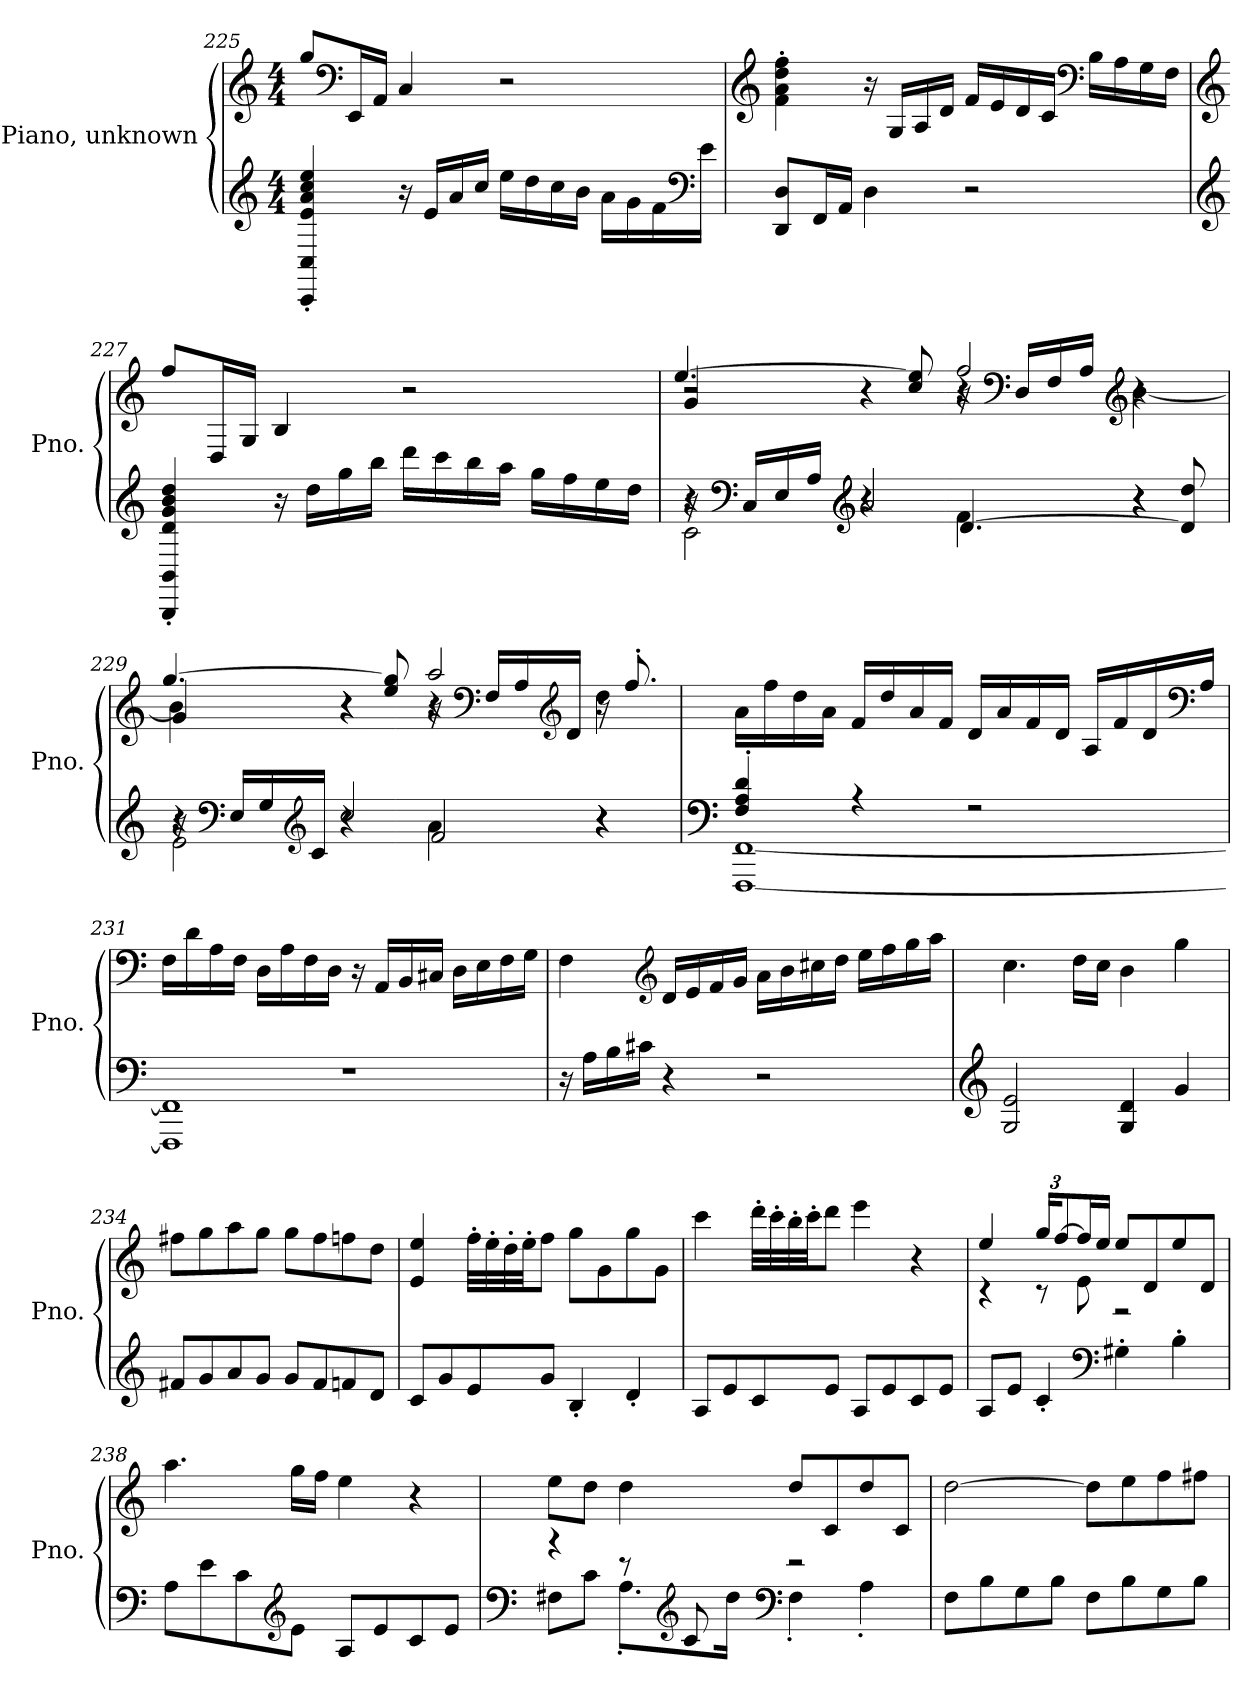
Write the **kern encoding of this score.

**kern	**kern
*part1	*part1
*staff2	*staff1
*I"Piano, unknown	*
*I'Pno.	*
!!LO:LB:g=z
*clefG2	*clefG2
*k[]	*k[]
*M4/4	*M4/4
=225	=225
4CC/' 4C/' 4e/' 4a/' 4cc/' 4ee/'	8gg/L
*	*clefF4
.	16EE/L
.	16AA/JJ
16r	4C/
16e/LL	.
16a/	.
16cc/JJ	.
16ee\LL	2r
16dd\	.
16cc\	.
16b\JJ	.
16a\LL	.
16g\	.
16f\	.
*clefF4	*
16e\JJ	.
=226	=226
*	*clefG2
8DD/ 8D/L	4f\' 4a\' 4dd\' 4ff\'
16FF/L	.
16AA/JJ	.
4D\	16r
.	16G/LL
.	16A/
.	16d/JJ
2r	16f/LL
.	16e/
.	16d/
.	16c/JJ
*	*clefF4
.	16B\LL
.	16A\
.	16G\
.	16F\JJ
!!LO:LB:g=z
=227	=227
*clefG2	*clefG2
4BBB/' 4BB/' 4d/' 4g/' 4b/' 4dd/'	8ff/L
.	16D/L
.	16G/JJ
16r	4B/
16dd\LL	.
16gg\	.
16bb\JJ	.
16ddd\LL	2r
16ccc\	.
16bb\	.
16aa\JJ	.
16gg\LL	.
16ff\	.
16ee\	.
16dd\JJ	.
=228	=228
*^	*^
*	*^	*	*^
4r	2c\	16r	4g/	2r	[4.ee/
*clefF4	*	*	*	*	*
.	.	16C/LL	.	.	.
.	.	16E/	.	.	.
.	.	16A/JJ	.	.	.
*clefG2	*	*	*	*	*
2a/	.	4r	4r	.	.
.	.	.	.	.	8cc/ 8ee/]
.	4f\	[4.d/	2ff/	4r	16r
*	*	*	*clefF4	*	*
.	.	.	.	.	16D/LL
.	.	.	.	.	16F/
.	.	.	.	.	16A/JJ
*	*	*	*clefG2	*	*
4r	4r	.	.	[4b\	4r
.	.	8d/] 8dd/	.	.	.
!!LO:LB:g=z	!!	!!
=229	=229	=229	=229	=229	=229
4r	2e\	16r	4g/	4b\]	[4.gg/
*clefF4	*	*	*	*	*
.	.	16E/LL	.	.	.
.	.	16G/	.	.	.
*clefG2	*	*	*	*	*
.	.	16c/JJ	.	.	.
2cc/	.	4r	4r	4r	.
.	.	.	.	.	8ee/ 8gg/]
.	4a\	2f/	2aa/	4r	16r
*	*	*	*clefF4	*	*
.	.	.	.	.	16F/LL
.	.	.	.	.	16A/
*	*	*	*clefG2	*	*
.	.	.	.	.	16d/JJ
4r	4r	.	.	4dd\	16r
.	.	.	.	.	8.ff'/
*v	*v	*v	*	*	*
*	*v	*v	*v
=230	=230
*clefF4	*
*^	*
4F/' 4A/' 4d/'	[1FFF [1FF	16a\LL
.	.	16ff\
.	.	16dd\
.	.	16a\JJ
4r	.	16f/LL
.	.	16dd/
.	.	16a/
.	.	16f/JJ
2r	.	16d/LL
.	.	16a/
.	.	16f/
.	.	16d/JJ
.	.	16A/LL
.	.	16f/
.	.	16d/
*	*	*clefF4
.	.	16A/JJ
!!LO:LB:g=z
=231	=231	=231
1r	1FFF] 1FF]	16F\LL
.	.	16d\
.	.	16A\
.	.	16F\JJ
.	.	16D\LL
.	.	16A\
.	.	16F\
.	.	16D\JJ
.	.	16r
.	.	16AA/LL
.	.	16BB/
.	.	16C#X/JJ
.	.	16D\LL
.	.	16E\
.	.	16F\
.	.	16G\JJ
*v	*v	*
=232	=232
16r	4F\
16A\LL	.
16B\	.
16c#X\JJ	.
*	*clefG2
4r	16d/LL
.	16e/
.	16f/
.	16g/JJ
2r	16a\LL
.	16b\
.	16cc#X\
.	16dd\JJ
.	16ee\LL
.	16ff\
.	16gg\
.	16aa\JJ
=233	=233
*clefG2	*
2G/ 2e/	4.cc\
.	16dd\LL
.	16cc\JJ
4G/ 4d/	4b\
4g/	4gg\
!!LO:PB:g=z
=234	=234
8f#X/L	8ff#X\L
8g/	8gg\
8a/	8aa\
8g/J	8gg\J
8g/L	8gg\L
8f#/	8ff#\
8fn/	8ffn\
8d/J	8dd\J
=235	=235
8c/L	4e/ 4ee/
8g/	.
8e/	32ff'\LLL
.	32ee'\
.	32dd'\
.	32ee'\JJ
8g/J	8ff\J
4B'/	8gg\L
.	8g\
4d'/	8gg\
.	8g\J
=236	=236
8A/L	4ccc\
8e/	.
8c/	32ddd'\LLL
.	32ccc'\
.	32bb'\
.	32ccc'\JJ
8e/J	8ddd\J
8A/L	4eee\
8e/	.
8c/	4r
8e/J	.
!!LO:LB:g=z
=237	=237
*	*^
8A/L	4ee/	4r
8e/J	.	.
*	*Xbrackettup	*
4c'/	24gg/KL	8r
.	[12ff/	.
.	16ff/L]	8e\
.	16ee/JJ	.
*clefF4	*	*
4G#X'\	8ee/L	2r
.	8d/	.
4B'\	8ee/	.
.	8d/J	.
*	*v	*v
=238	=238
8A\L	4.aa\
8e\	.
8c\	.
*clefG2	*
8e\J	16gg\LL
.	16ff\JJ
8A/L	4ee\
8e/	.
8c/	4r
8e/J	.
=239	=239
*clefF4	*
*^	*
4r	8F#X\L	8ee\L
.	8c\J	8dd\J
8r	8.A'\L	4dd\
*clefG2	*	*
8c/	.	.
.	16dd\Jk	.
*clefF4	*	*
2r	4F#'\	8dd/L
.	.	8c/
.	4A'\	8dd/
.	.	8c/J
*v	*v	*
!!LO:LB:g=z
=240	=240
8F\L	[2dd\
8B\	.
8G\	.
8B\J	.
8F\L	8dd\L]
8B\	8ee\
8G\	8ff\
8B\J	8ff#X\J
=	=
*-	*-
